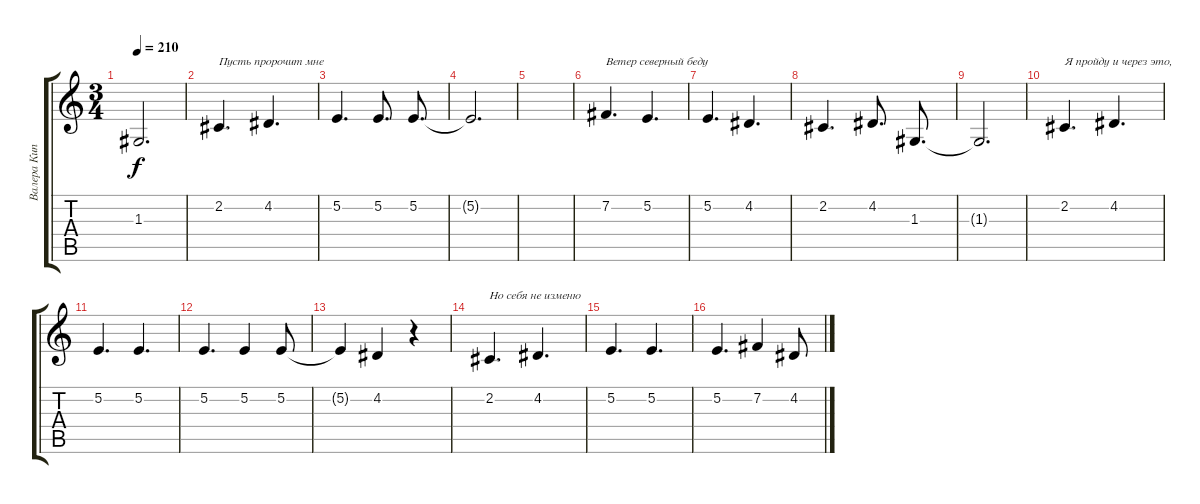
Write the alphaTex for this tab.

\track ("Валера Кипелов" "Валера Кип") {instrument violin}
\staff {score tabs}
\tuning (E4 B3 G3 D3 A2 E2) {hide}
\ts (3 4)
\tempo 210
\clef g2
\ks c
1.3.2{d dy f} |
2.2.4{d txt "Пусть пророчит мне"} 4.2.4{d} |
5.2.4{d} 5.2.8{d} 5.2.8{d} |
5.2{t}.2{d} |
|
7.2.4{d txt "Ветер северный беду"} 5.2.4{d} |
5.2.4{d} 4.2.4{d} |
2.2.4{d} 4.2.8{d} 1.3.8{d} |
1.3{t}.2{d} |
2.2.4{d txt "Я пройду и через это,"} 4.2.4{d} |
5.2.4{d} 5.2.4{d} |
5.2.4{d} 5.2.4 5.2.8 |
5.2{t}.4 4.2.4 r.4 |
2.2.4{d txt "Но себя не изменю"} 4.2.4{d} |
5.2.4{d} 5.2.4{d} |
5.2.4{d} 7.2.4 4.2.8
